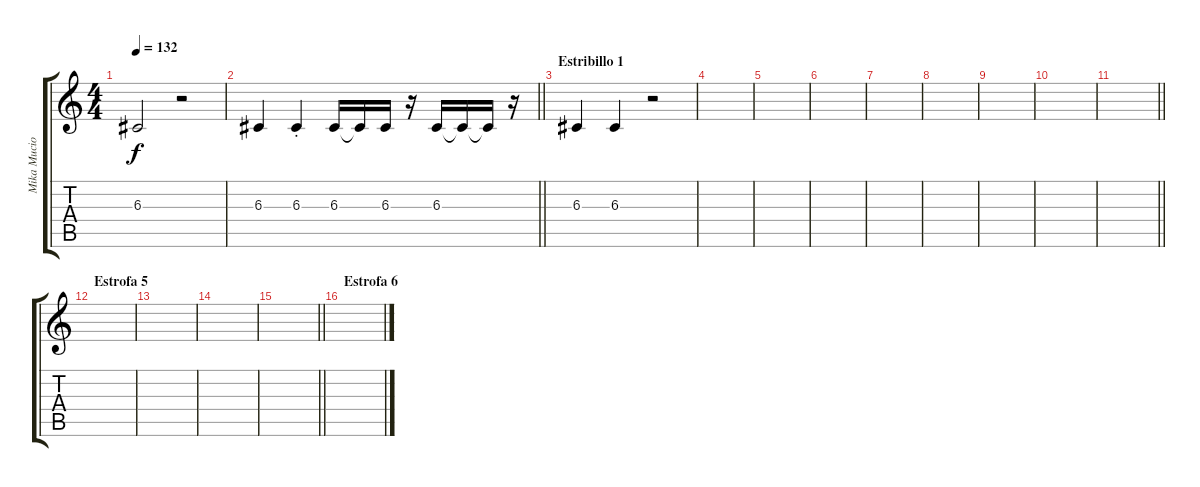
\track ("Mika Muciol / Voz de niño" "Mika Mucio") {instrument mutedtrumpet}
\staff {score tabs}
\tuning (E4 B3 G3 D3 A2 E2) {hide}
\ts (4 4)
\tempo 132
\clef g2
\ks c
6.3.2{dy f} r.2 |
\barLineRight lightlight
6.3.4 6.3{st}.4 6.3.16 6.3{t}.16 6.3.16 r.16 6.3.16 6.3{t}.16 6.3{t}.16 r.16 |
\section ("" "Estribillo 1")
6.3.4 6.3.4 r.2 |
|
|
|
|
|
|
|
\barLineRight lightlight
|
\section ("" "Estrofa 5")
|
|
|
\barLineRight lightlight
|
\section ("" "Estrofa 6")
